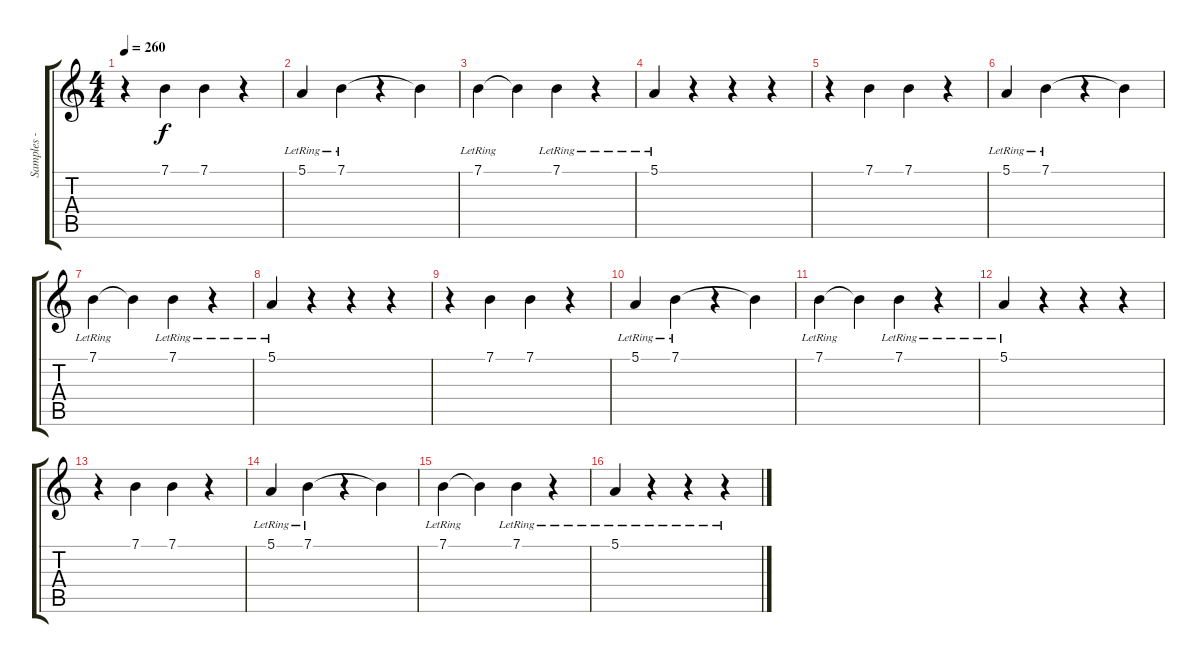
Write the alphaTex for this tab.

\track ("Samples - Re'a Mochiach" "Samples - ") {instrument honkytonkpiano}
\staff {score tabs}
\tuning (E4 B3 G3 D3 A2 E2) {hide}
\ts (4 4)
\tempo 260
\clef g2
\ks c
r.4{dy f} 7.1.4 7.1.4 r.4 |
5.1{lr}.4 7.1{lr}.4 r.4 7.1{t}.4 |
7.1{lr}.4 7.1{t}.4 7.1{lr}.4 r.4 |
5.1{lr}.4 r.4 r.4 r.4 |
r.4 7.1.4 7.1.4 r.4 |
5.1{lr}.4 7.1{lr}.4 r.4 7.1{t}.4 |
7.1{lr}.4 7.1{t}.4 7.1{lr}.4 r.4 |
5.1{lr}.4 r.4 r.4 r.4 |
r.4 7.1.4 7.1.4 r.4 |
5.1{lr}.4 7.1{lr}.4 r.4 7.1{t}.4 |
7.1{lr}.4 7.1{t}.4 7.1{lr}.4 r.4 |
5.1{lr}.4 r.4 r.4 r.4 |
r.4 7.1.4 7.1.4 r.4 |
5.1{lr}.4 7.1{lr}.4 r.4 7.1{t}.4 |
7.1{lr}.4 7.1{t}.4 7.1{lr}.4 r.4 |
5.1{lr}.4 r.4 r.4 r.4
